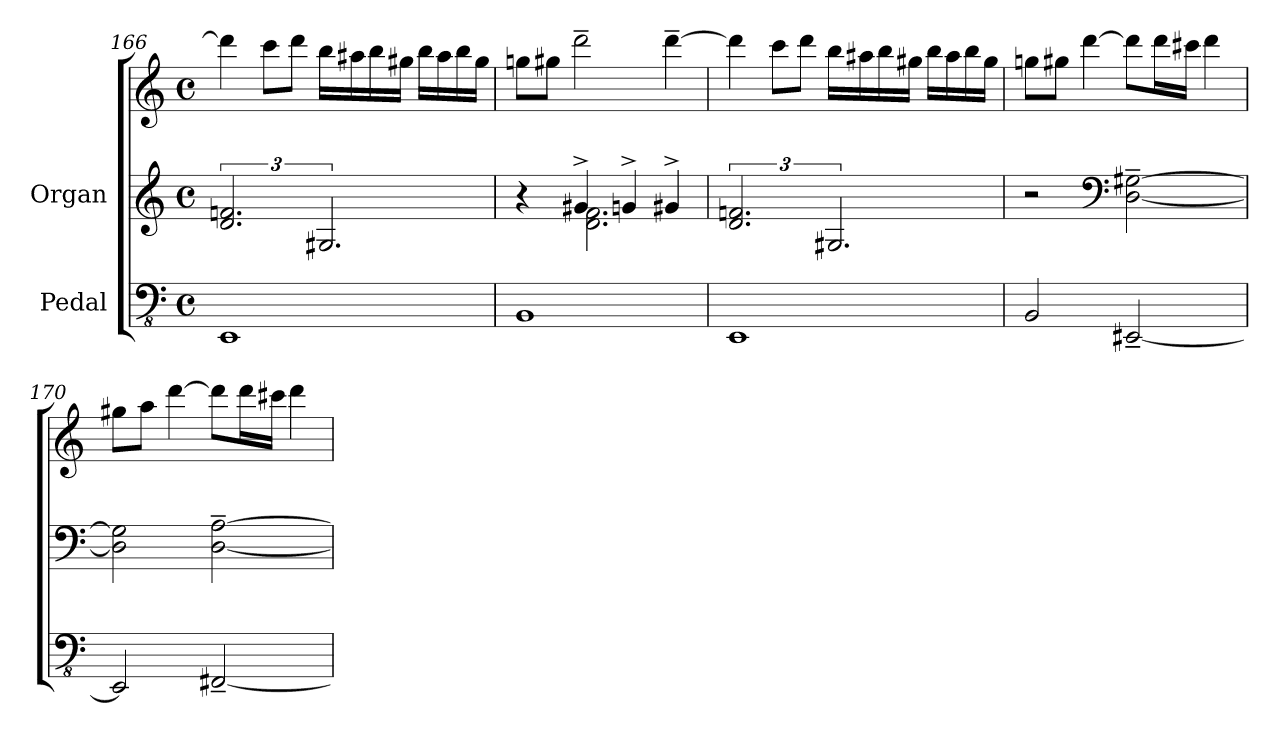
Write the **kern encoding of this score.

**kern	**kern	**kern
*part2	*part1	*part1
*staff3	*staff2	*staff1
*I"Pedal	*I"Organ	*
*clefFv4	*clefG2	*clefG2
*k[]	*k[]	*k[]
*M4/4	*M4/4	*M4/4
*met(c)	*met(c)	*met(c)
=166	=166	=166
1EEE	3.d 3.fn	4ddd\]
.	.	8ccc\L
.	.	8ddd\J
.	3.G#X	16bb\LL
.	.	16aa#X\
.	.	16bb\
.	.	16gg#X\JJ
.	.	16bb\LL
.	.	16aa#\
.	.	16bb\
.	.	16gg#\JJ
=167	=167	=167
*	*^	*
1BBB	4r	4ryy	8ggn\L
.	.	.	8gg#X\J
.	4g#X^/	2.d\ 2.f\	2ddd~\
.	4gn^/	.	.
.	4g#X^/	.	[4ddd~\
*	*v	*v	*
!!LO:LB:g=z
=168	=168	=168
1EEE	3.d 3.fn	4ddd\]
.	.	8ccc\L
.	.	8ddd\J
.	3.G#X	16bb\LL
.	.	16aa#X\
.	.	16bb\
.	.	16gg#X\JJ
.	.	16bb\LL
.	.	16aa#\
.	.	16bb\
.	.	16gg#\JJ
=169	=169	=169
2BBB/	2r	8ggn\L
.	.	8gg#X\J
.	.	[4ddd\
*	*clefF4	*
[2EEE#X~/	[2D\~ [2G#X\~	8ddd\L]
.	.	16ddd\L
.	.	16ccc#X\JJ
.	.	4ddd\
=170	=170	=170
2EEE#/]	2D\] 2G#\]	8gg#X\L
.	.	8aa\J
.	.	[4ddd\
[2FFF#X~/	[2D\~ [2A\~	8ddd\L]
.	.	16ddd\L
.	.	16ccc#X\JJ
.	.	4ddd\
=	=	=
*-	*-	*-
